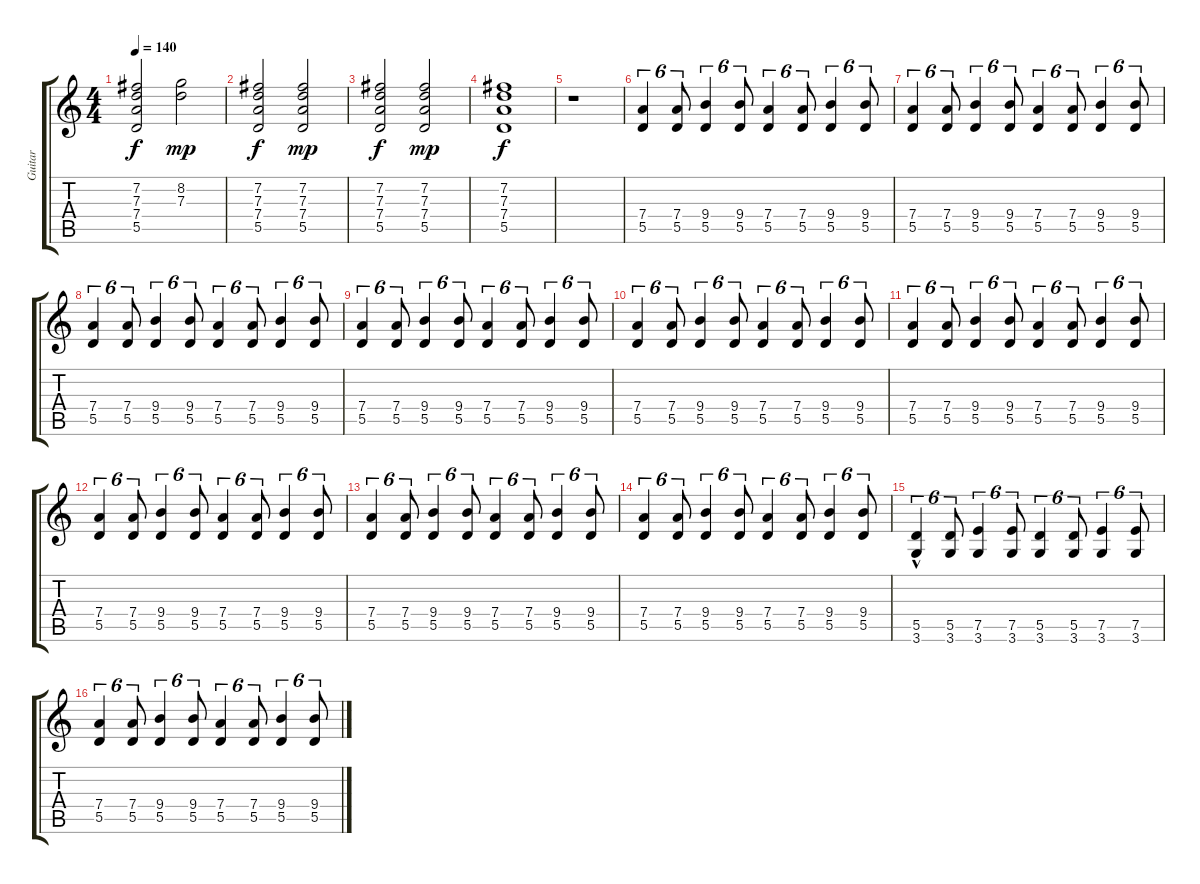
\track ("Guitar" "Guitar") {instrument electricguitarclean}
\staff {score tabs}
\tuning (E4 B3 G3 D3 A2 E2) {hide}
\ts (4 4)
\tempo 140
\clef g2
\ks c
(7.2 7.3 7.4 5.5).2{dy f} (8.2 7.3).2{dy mp} |
(7.2 7.3 7.4 5.5).2{dy f} (7.2 7.3 7.4 5.5).2{dy mp} |
(7.2 7.3 7.4 5.5).2{dy f} (7.2 7.3 7.4 5.5).2{dy mp} |
(7.2 7.3 7.4 5.5).1{dy f} |
r.1 |
(7.4 5.5).4{tu (6 4)} (7.4 5.5).8{tu (6 4)} (9.4 5.5).4{tu (6 4)} (9.4 5.5).8{tu (6 4)} (7.4 5.5).4{tu (6 4)} (7.4 5.5).8{tu (6 4)} (9.4 5.5).4{tu (6 4)} (9.4 5.5).8{tu (6 4)} |
(7.4 5.5).4{tu (6 4)} (7.4 5.5).8{tu (6 4)} (9.4 5.5).4{tu (6 4)} (9.4 5.5).8{tu (6 4)} (7.4 5.5).4{tu (6 4)} (7.4 5.5).8{tu (6 4)} (9.4 5.5).4{tu (6 4)} (9.4 5.5).8{tu (6 4)} |
(7.4 5.5).4{tu (6 4)} (7.4 5.5).8{tu (6 4)} (9.4 5.5).4{tu (6 4)} (9.4 5.5).8{tu (6 4)} (7.4 5.5).4{tu (6 4)} (7.4 5.5).8{tu (6 4)} (9.4 5.5).4{tu (6 4)} (9.4 5.5).8{tu (6 4)} |
(7.4 5.5).4{tu (6 4)} (7.4 5.5).8{tu (6 4)} (9.4 5.5).4{tu (6 4)} (9.4 5.5).8{tu (6 4)} (7.4 5.5).4{tu (6 4)} (7.4 5.5).8{tu (6 4)} (9.4 5.5).4{tu (6 4)} (9.4 5.5).8{tu (6 4)} |
(7.4 5.5).4{tu (6 4)} (7.4 5.5).8{tu (6 4)} (9.4 5.5).4{tu (6 4)} (9.4 5.5).8{tu (6 4)} (7.4 5.5).4{tu (6 4)} (7.4 5.5).8{tu (6 4)} (9.4 5.5).4{tu (6 4)} (9.4 5.5).8{tu (6 4)} |
(7.4 5.5).4{tu (6 4)} (7.4 5.5).8{tu (6 4)} (9.4 5.5).4{tu (6 4)} (9.4 5.5).8{tu (6 4)} (7.4 5.5).4{tu (6 4)} (7.4 5.5).8{tu (6 4)} (9.4 5.5).4{tu (6 4)} (9.4 5.5).8{tu (6 4)} |
(7.4 5.5).4{tu (6 4)} (7.4 5.5).8{tu (6 4)} (9.4 5.5).4{tu (6 4)} (9.4 5.5).8{tu (6 4)} (7.4 5.5).4{tu (6 4)} (7.4 5.5).8{tu (6 4)} (9.4 5.5).4{tu (6 4)} (9.4 5.5).8{tu (6 4)} |
(7.4 5.5).4{tu (6 4)} (7.4 5.5).8{tu (6 4)} (9.4 5.5).4{tu (6 4)} (9.4 5.5).8{tu (6 4)} (7.4 5.5).4{tu (6 4)} (7.4 5.5).8{tu (6 4)} (9.4 5.5).4{tu (6 4)} (9.4 5.5).8{tu (6 4)} |
(7.4 5.5).4{tu (6 4)} (7.4 5.5).8{tu (6 4)} (9.4 5.5).4{tu (6 4)} (9.4 5.5).8{tu (6 4)} (7.4 5.5).4{tu (6 4)} (7.4 5.5).8{tu (6 4)} (9.4 5.5).4{tu (6 4)} (9.4 5.5).8{tu (6 4)} |
(5.5{hac} 3.6).4{tu (6 4)} (5.5 3.6).8{tu (6 4)} (7.5 3.6).4{tu (6 4)} (7.5 3.6).8{tu (6 4)} (5.5 3.6).4{tu (6 4)} (5.5 3.6).8{tu (6 4)} (7.5 3.6).4{tu (6 4)} (7.5 3.6).8{tu (6 4)} |
(7.4 5.5).4{tu (6 4)} (7.4 5.5).8{tu (6 4)} (9.4 5.5).4{tu (6 4)} (9.4 5.5).8{tu (6 4)} (7.4 5.5).4{tu (6 4)} (7.4 5.5).8{tu (6 4)} (9.4 5.5).4{tu (6 4)} (9.4 5.5).8{tu (6 4)}
